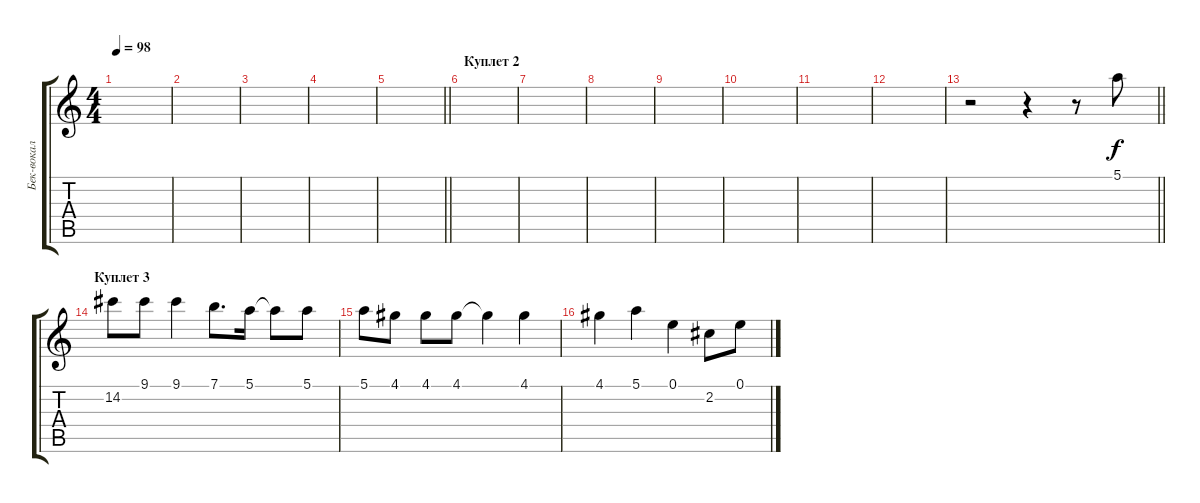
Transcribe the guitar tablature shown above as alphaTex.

\track ("Бек-вокал" "Бек-вокал") {instrument acousticguitarsteel}
\staff {score tabs}
\tuning (E4 B3 G3 D3 A2 E2) {hide}
\ts (4 4)
\tempo 98
\clef g2
\ks c
|
|
|
|
\barLineRight lightlight
|
\section ("" "Куплет 2")
|
|
|
|
|
|
|
\barLineRight lightlight
r.2 r.4 r.8 5.1.8 |
\section ("" "Куплет 3")
14.2.8 9.1.8 9.1.4 7.1.8{d} 5.1.16 5.1{t}.8 5.1.8 |
5.1.8 4.1.8 4.1.8 4.1.8 4.1{t}.4 4.1.4 |
4.1.4 5.1.4 0.1.4 2.2.8 0.1.8
